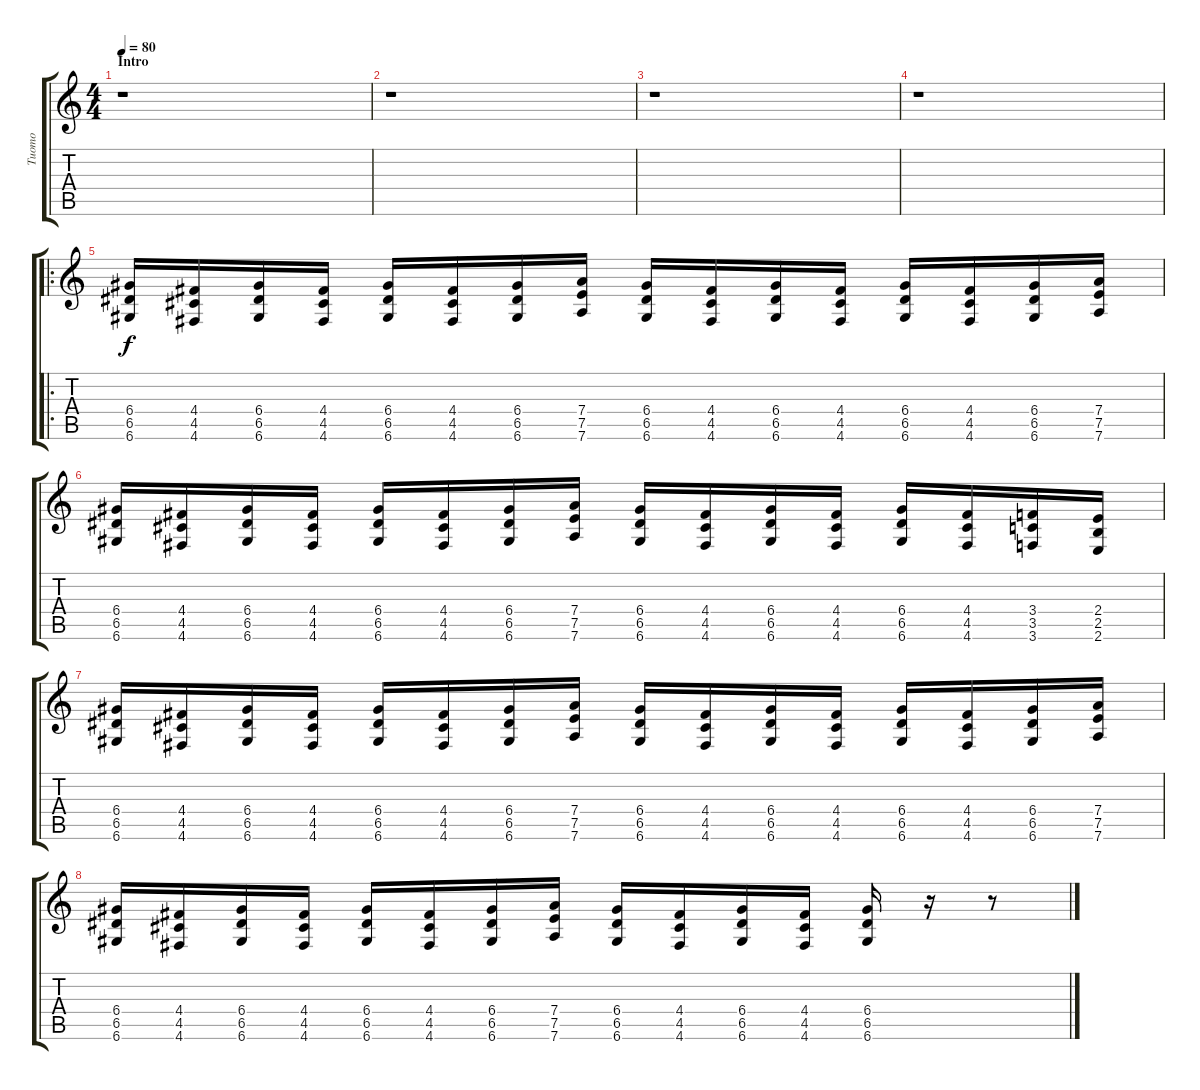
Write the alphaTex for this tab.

\track ("Tuomo" "Tuomo") {instrument distortionguitar}
\staff {score tabs}
\tuning (E4 B3 G3 D3 A2 D2) {hide}
\ts (4 4)
\section ("" "Intro")
\tempo 80
\clef g2
\ks c
r.1{dy f instrument distortionguitar} |
r.1 |
r.1 |
r.1 |
\ro
(6.4 6.5 6.6).16 (4.4 4.5 4.6).16 (6.4 6.5 6.6).16 (4.4 4.5 4.6).16 (6.4 6.5 6.6).16 (4.4 4.5 4.6).16 (6.4 6.5 6.6).16 (7.4 7.5 7.6).16 (6.4 6.5 6.6).16 (4.4 4.5 4.6).16 (6.4 6.5 6.6).16 (4.4 4.5 4.6).16 (6.4 6.5 6.6).16 (4.4 4.5 4.6).16 (6.4 6.5 6.6).16 (7.4 7.5 7.6).16 |
(6.4 6.5 6.6).16 (4.4 4.5 4.6).16 (6.4 6.5 6.6).16 (4.4 4.5 4.6).16 (6.4 6.5 6.6).16 (4.4 4.5 4.6).16 (6.4 6.5 6.6).16 (7.4 7.5 7.6).16 (6.4 6.5 6.6).16 (4.4 4.5 4.6).16 (6.4 6.5 6.6).16 (4.4 4.5 4.6).16 (6.4 6.5 6.6).16 (4.4 4.5 4.6).16 (3.4 3.5 3.6).16 (2.4 2.5 2.6).16 |
(6.4 6.5 6.6).16 (4.4 4.5 4.6).16 (6.4 6.5 6.6).16 (4.4 4.5 4.6).16 (6.4 6.5 6.6).16 (4.4 4.5 4.6).16 (6.4 6.5 6.6).16 (7.4 7.5 7.6).16 (6.4 6.5 6.6).16 (4.4 4.5 4.6).16 (6.4 6.5 6.6).16 (4.4 4.5 4.6).16 (6.4 6.5 6.6).16 (4.4 4.5 4.6).16 (6.4 6.5 6.6).16 (7.4 7.5 7.6).16 |
(6.4 6.5 6.6).16 (4.4 4.5 4.6).16 (6.4 6.5 6.6).16 (4.4 4.5 4.6).16 (6.4 6.5 6.6).16 (4.4 4.5 4.6).16 (6.4 6.5 6.6).16 (7.4 7.5 7.6).16 (6.4 6.5 6.6).16 (4.4 4.5 4.6).16 (6.4 6.5 6.6).16 (4.4 4.5 4.6).16 (6.4 6.5 6.6).16 r.16 r.8
